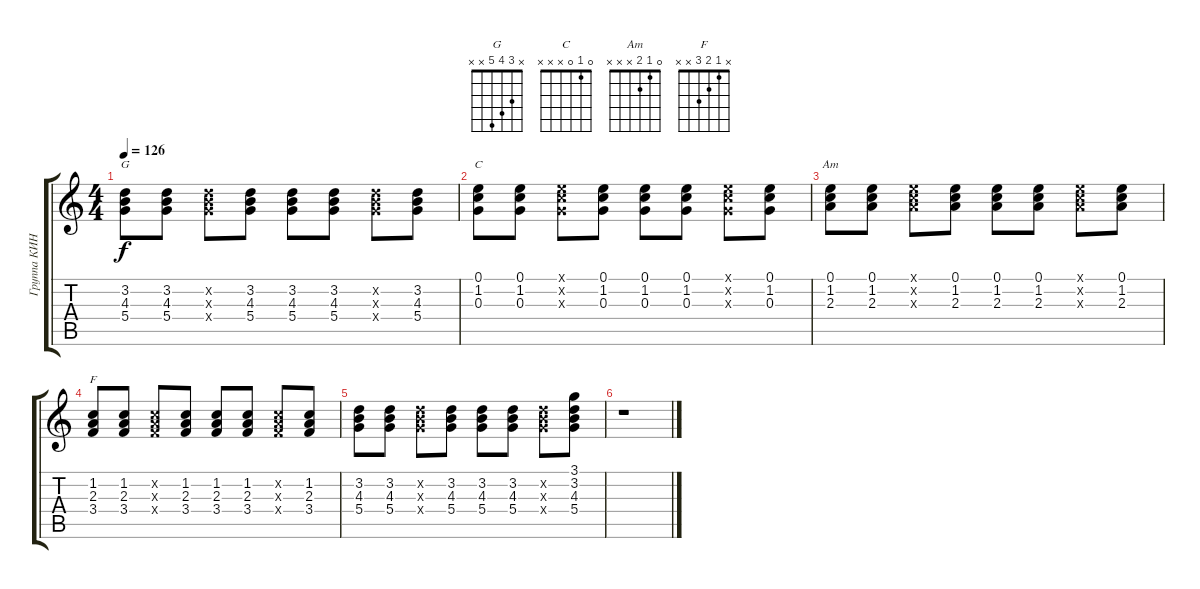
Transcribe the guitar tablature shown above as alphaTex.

\track ("Группа КИНО" "Группа КИН") {instrument acousticguitarsteel}
\staff {score tabs}
\tuning (E4 B3 G3 D3 A2 E2) {hide}
\chord ("G" x 3 4 5 x x)
\chord ("C" 0 1 0 x x x)
\chord ("Am" 0 1 2 x x x)
\chord ("F" x 1 2 3 x x)
\ts (4 4)
\tempo 126
\clef g2
\ks c
(3.2 4.3 5.4).8{ch "G" dy f} (3.2 4.3 5.4).8 (3.2{x} 4.3{x} 5.4{x}).8 (3.2 4.3 5.4).8 (3.2 4.3 5.4).8 (3.2 4.3 5.4).8 (3.2{x} 4.3{x} 5.4{x}).8 (3.2 4.3 5.4).8 |
(0.1 1.2 0.3).8{ch "C"} (0.1 1.2 0.3).8 (0.1{x} 1.2{x} 0.3{x}).8 (0.1 1.2 0.3).8 (0.1 1.2 0.3).8 (0.1 1.2 0.3).8 (0.1{x} 1.2{x} 0.3{x}).8 (0.1 1.2 0.3).8 |
(0.1 1.2 2.3).8{ch "Am"} (0.1 1.2 2.3).8 (0.1{x} 1.2{x} 2.3{x}).8 (0.1 1.2 2.3).8 (0.1 1.2 2.3).8 (0.1 1.2 2.3).8 (0.1{x} 1.2{x} 2.3{x}).8 (0.1 1.2 2.3).8 |
(1.2 2.3 3.4).8{ch "F"} (1.2 2.3 3.4).8 (1.2{x} 2.3{x} 3.4{x}).8 (1.2 2.3 3.4).8 (1.2 2.3 3.4).8 (1.2 2.3 3.4).8 (1.2{x} 2.3{x} 3.4{x}).8 (1.2 2.3 3.4).8 |
(3.2 4.3 5.4).8 (3.2 4.3 5.4).8 (3.2{x} 4.3{x} 5.4{x}).8 (3.2 4.3 5.4).8 (3.2 4.3 5.4).8 (3.2 4.3 5.4).8 (3.2{x} 4.3{x} 5.4{x}).8 (3.1 3.2 4.3 5.4).8 |
r.1
